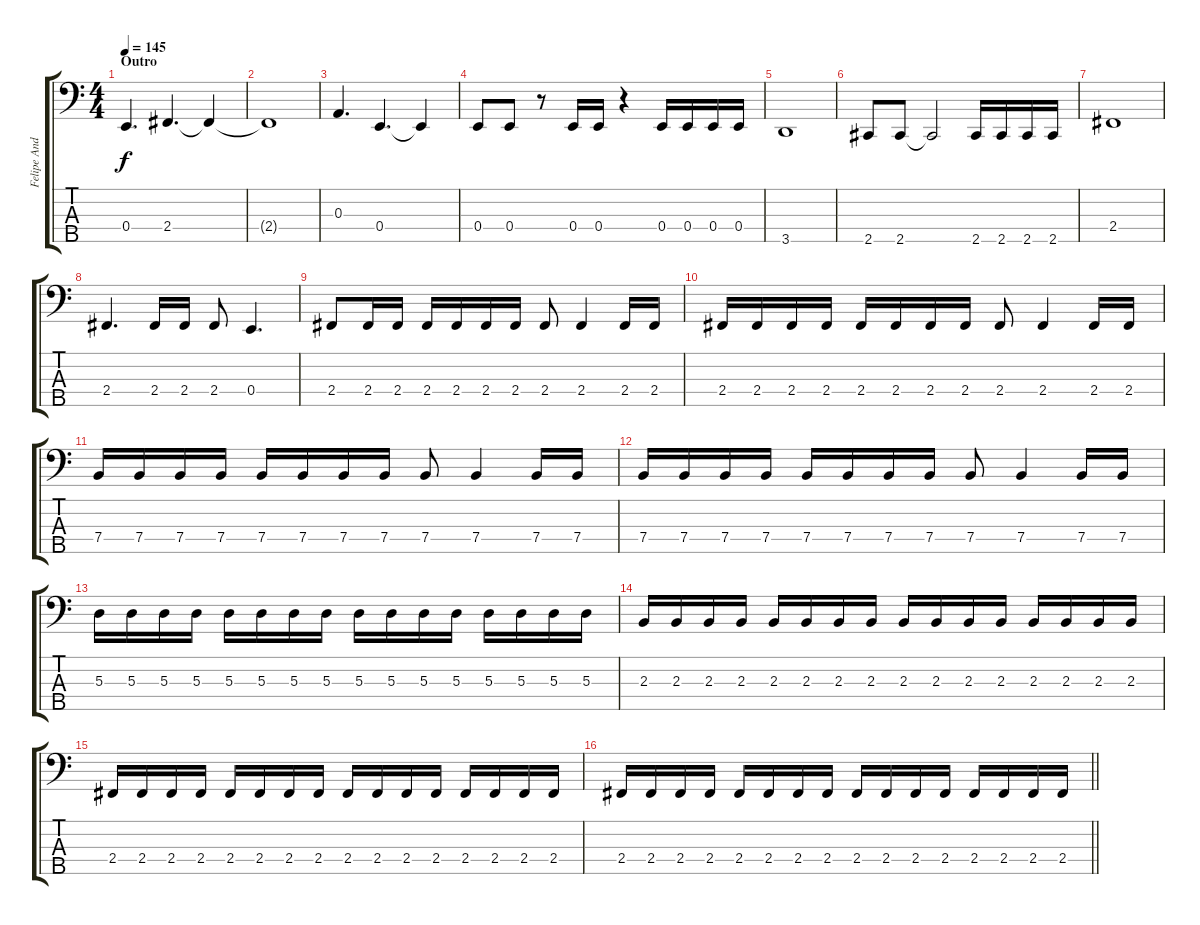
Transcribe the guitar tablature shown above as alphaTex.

\track ("Felipe Andreoli" "Felipe And") {instrument electricbassfinger}
\staff {score tabs}
\tuning (G2 D2 A1 E1 B0) {hide}
\ts (4 4)
\section ("" "Outro")
\tempo 145
\clef f4
\ks c
0.4.4{d dy f} 2.4.4{d} 2.4{t}.4 |
2.4{t}.1 |
0.3.4{d} 0.4.4{d} 0.4{t}.4 |
0.4.8 0.4.8 r.8 0.4.16 0.4.16 r.4 0.4.16 0.4.16 0.4.16 0.4.16 |
3.5.1 |
2.5.8 2.5.8 2.5{t}.2 2.5.16 2.5.16 2.5.16 2.5.16 |
2.4.1 |
2.4.4{d} 2.4.16 2.4.16 2.4.8 0.4.4{d} |
2.4.8 2.4.16 2.4.16 2.4.16 2.4.16 2.4.16 2.4.16 2.4.8 2.4.4 2.4.16 2.4.16 |
2.4.16 2.4.16 2.4.16 2.4.16 2.4.16 2.4.16 2.4.16 2.4.16 2.4.8 2.4.4 2.4.16 2.4.16 |
7.4.16 7.4.16 7.4.16 7.4.16 7.4.16 7.4.16 7.4.16 7.4.16 7.4.8 7.4.4 7.4.16 7.4.16 |
7.4.16 7.4.16 7.4.16 7.4.16 7.4.16 7.4.16 7.4.16 7.4.16 7.4.8 7.4.4 7.4.16 7.4.16 |
5.3.16 5.3.16 5.3.16 5.3.16 5.3.16 5.3.16 5.3.16 5.3.16 5.3.16 5.3.16 5.3.16 5.3.16 5.3.16 5.3.16 5.3.16 5.3.16 |
2.3.16 2.3.16 2.3.16 2.3.16 2.3.16 2.3.16 2.3.16 2.3.16 2.3.16 2.3.16 2.3.16 2.3.16 2.3.16 2.3.16 2.3.16 2.3.16 |
2.4.16 2.4.16 2.4.16 2.4.16 2.4.16 2.4.16 2.4.16 2.4.16 2.4.16 2.4.16 2.4.16 2.4.16 2.4.16 2.4.16 2.4.16 2.4.16 |
\barLineRight lightlight
2.4.16 2.4.16 2.4.16 2.4.16 2.4.16 2.4.16 2.4.16 2.4.16 2.4.16 2.4.16 2.4.16 2.4.16 2.4.16 2.4.16 2.4.16 2.4.16
